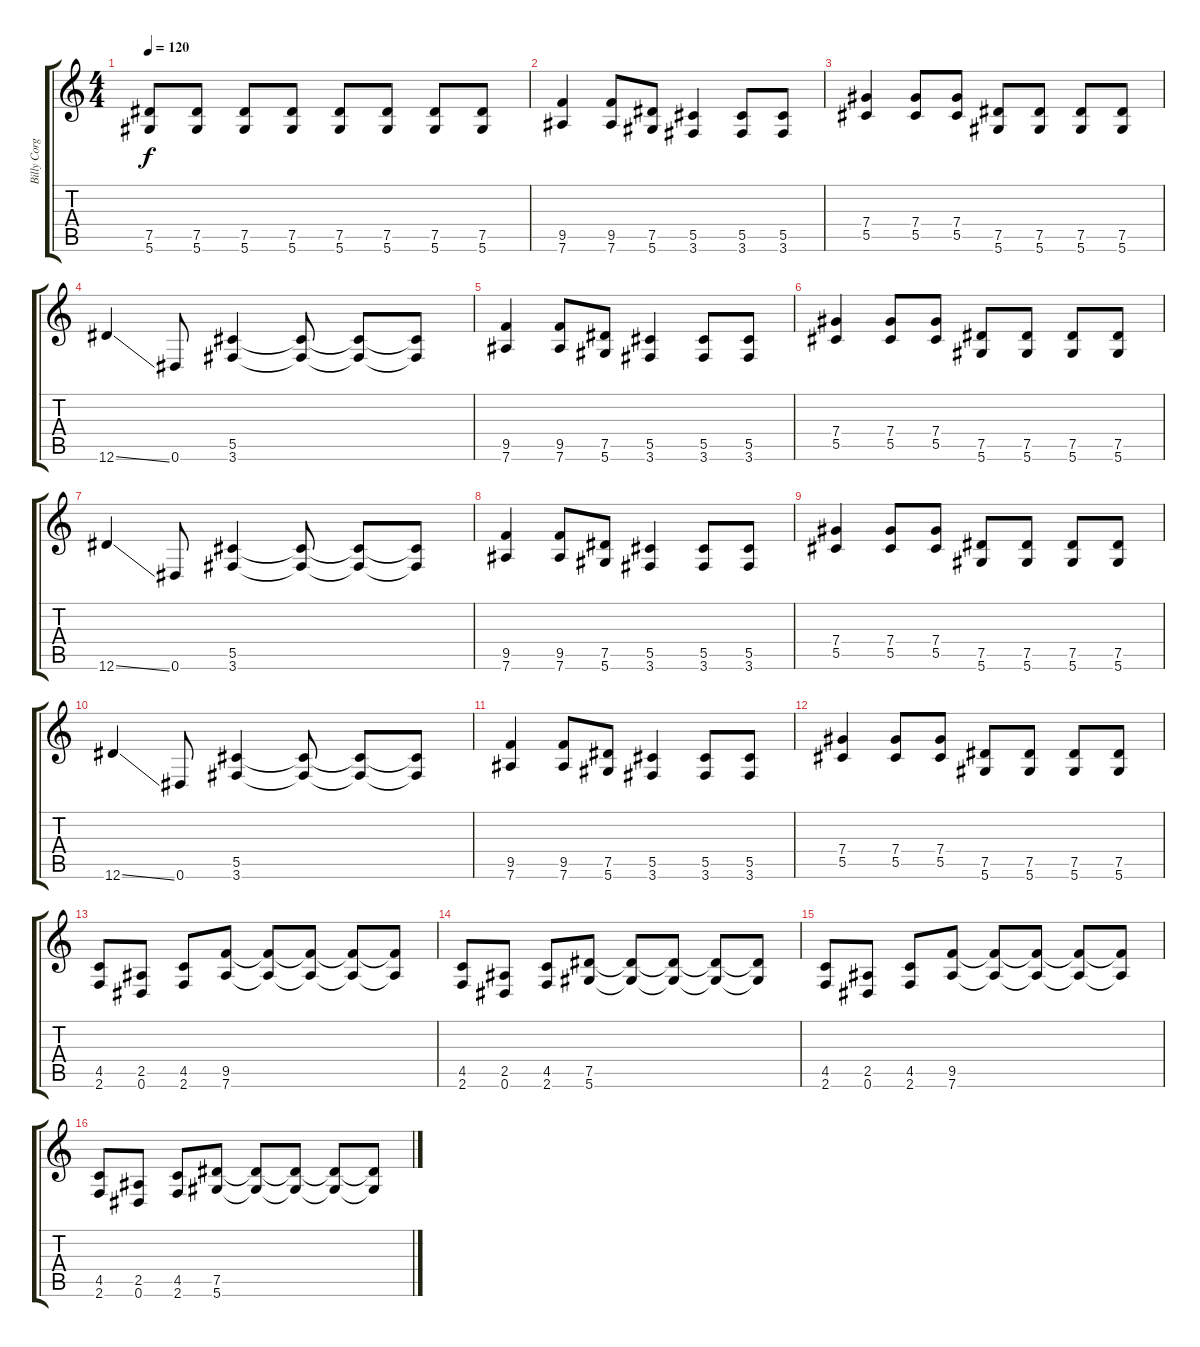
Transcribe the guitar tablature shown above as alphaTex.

\track ("Billy Corgan" "Billy Corg") {instrument electricguitarjazz}
\staff {score tabs}
\tuning (Eb4 Bb3 Gb3 Db3 Ab2 Eb2) {hide}
\ts (4 4)
\tempo 120
\clef g2
\ks c
(7.5 5.6).8{dy f} (7.5 5.6).8 (7.5 5.6).8 (7.5 5.6).8 (7.5 5.6).8{instrument lead2sawtooth} (7.5 5.6).8 (7.5 5.6).8 (7.5 5.6).8 |
(9.5 7.6).4{volume 14 instrument distortionguitar} (9.5 7.6).8 (7.5 5.6).8 (5.5 3.6).4 (5.5 3.6).8 (5.5 3.6).8 |
(7.4 5.5).4 (7.4 5.5).8 (7.4 5.5).8 (7.5 5.6).8 (7.5 5.6).8 (7.5 5.6).8 (7.5 5.6).8 |
12.6{ss}.4 0.6.8 (5.5 3.6).4 (5.5{t} 3.6{t}).8 (5.5{t} 3.6{t}).8 (5.5{t} 3.6{t}).8 |
(9.5 7.6).4 (9.5 7.6).8 (7.5 5.6).8 (5.5 3.6).4 (5.5 3.6).8 (5.5 3.6).8 |
(7.4 5.5).4 (7.4 5.5).8 (7.4 5.5).8 (7.5 5.6).8 (7.5 5.6).8 (7.5 5.6).8 (7.5 5.6).8 |
12.6{ss}.4 0.6.8 (5.5 3.6).4 (5.5{t} 3.6{t}).8 (5.5{t} 3.6{t}).8 (5.5{t} 3.6{t}).8 |
(9.5 7.6).4 (9.5 7.6).8 (7.5 5.6).8 (5.5 3.6).4 (5.5 3.6).8 (5.5 3.6).8 |
(7.4 5.5).4 (7.4 5.5).8 (7.4 5.5).8 (7.5 5.6).8 (7.5 5.6).8 (7.5 5.6).8 (7.5 5.6).8 |
12.6{ss}.4 0.6.8 (5.5 3.6).4 (5.5{t} 3.6{t}).8 (5.5{t} 3.6{t}).8 (5.5{t} 3.6{t}).8 |
(9.5 7.6).4 (9.5 7.6).8 (7.5 5.6).8 (5.5 3.6).4 (5.5 3.6).8 (5.5 3.6).8 |
(7.4 5.5).4 (7.4 5.5).8 (7.4 5.5).8 (7.5 5.6).8 (7.5 5.6).8 (7.5 5.6).8 (7.5 5.6).8 |
(4.5 2.6).8 (2.5 0.6).8 (4.5 2.6).8 (9.5 7.6).8 (9.5{t} 7.6{t}).8 (9.5{t} 7.6{t}).8 (9.5{t} 7.6{t}).8 (9.5{t} 7.6{t}).8 |
(4.5 2.6).8 (2.5 0.6).8 (4.5 2.6).8 (7.5 5.6).8 (7.5{t} 5.6{t}).8 (7.5{t} 5.6{t}).8 (7.5{t} 5.6{t}).8 (7.5{t} 5.6{t}).8 |
(4.5 2.6).8 (2.5 0.6).8 (4.5 2.6).8 (9.5 7.6).8 (9.5{t} 7.6{t}).8 (9.5{t} 7.6{t}).8 (9.5{t} 7.6{t}).8 (9.5{t} 7.6{t}).8 |
(4.5 2.6).8 (2.5 0.6).8 (4.5 2.6).8 (7.5 5.6).8 (7.5{t} 5.6{t}).8 (7.5{t} 5.6{t}).8 (7.5{t} 5.6{t}).8 (7.5{t} 5.6{t}).8
